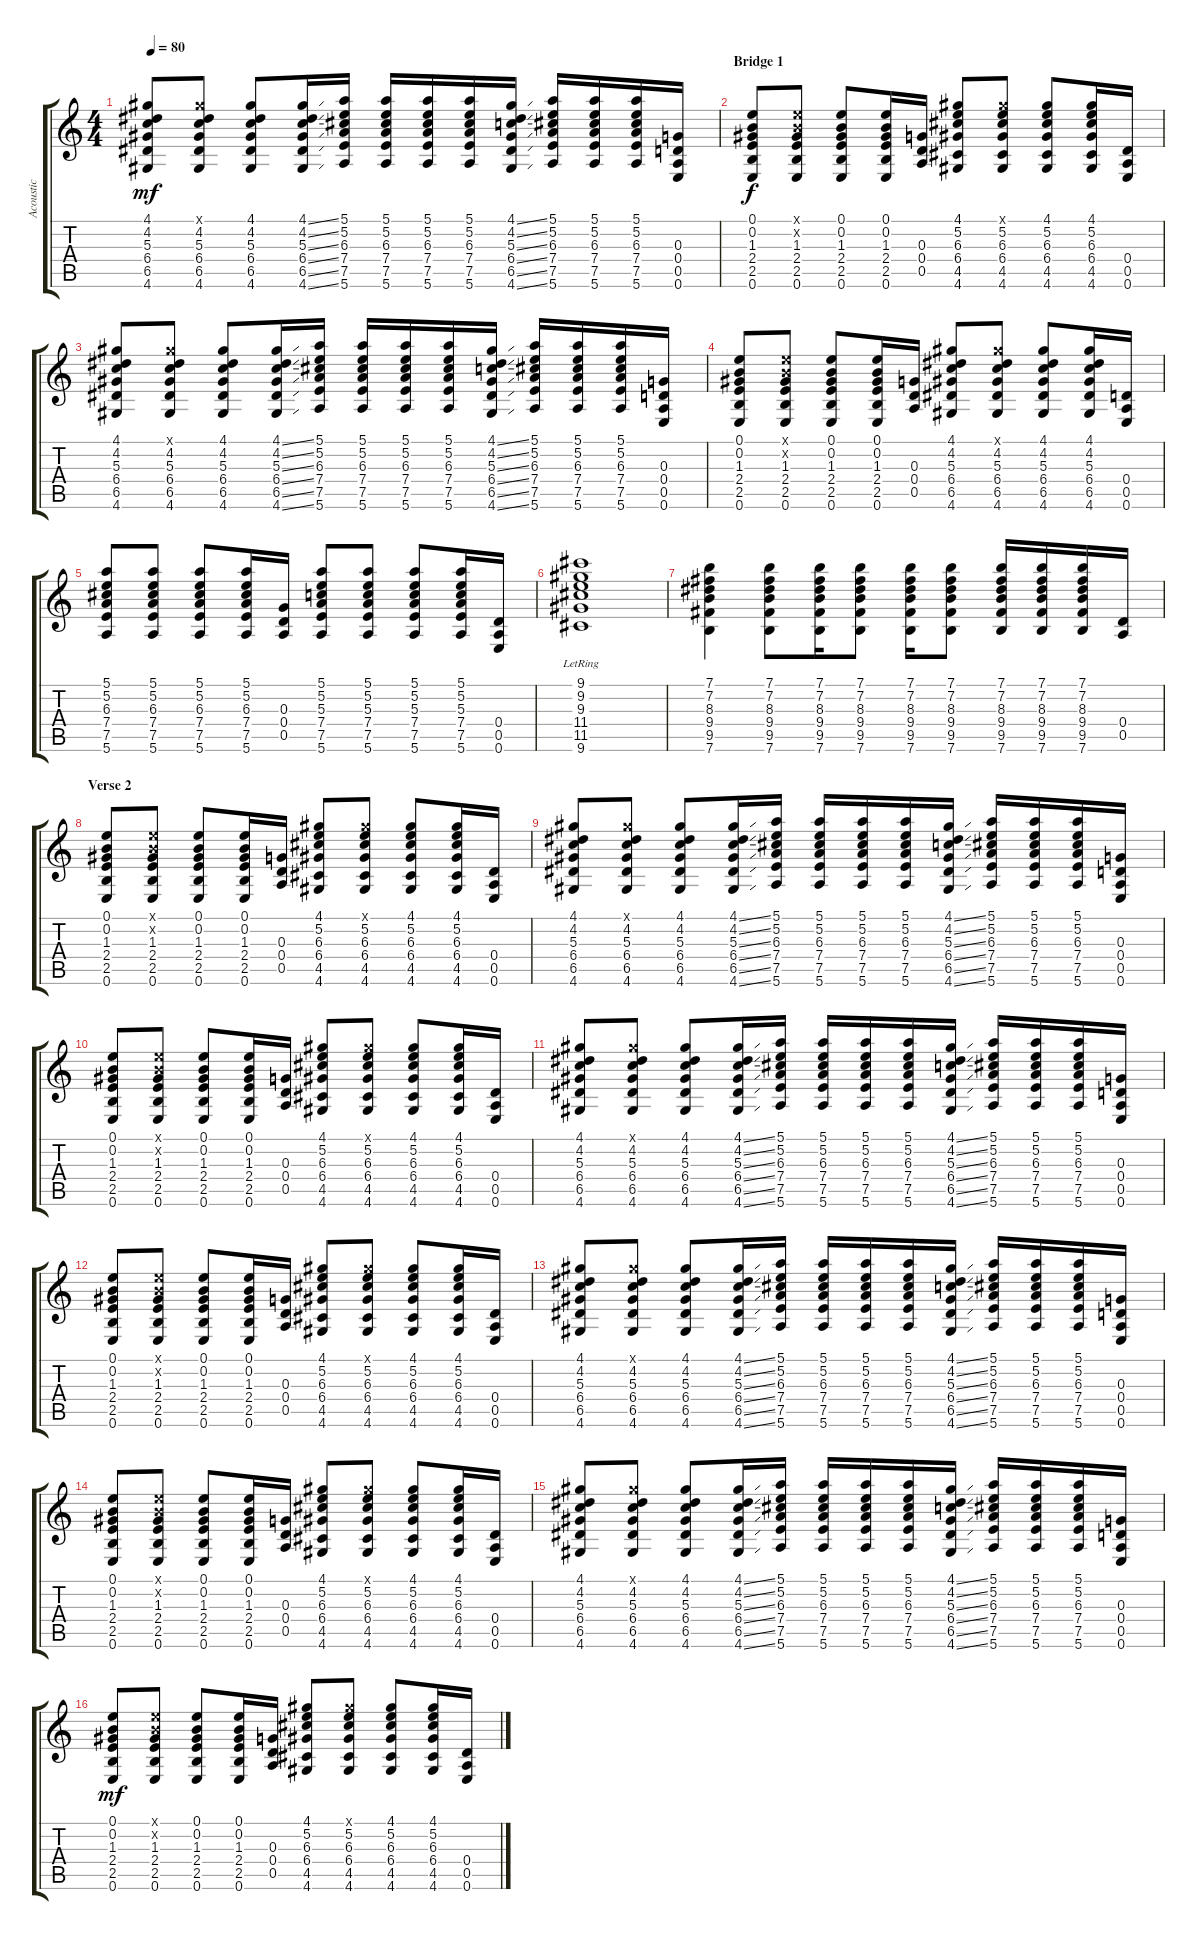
\track ("Acoustic" "Acoustic") {instrument acousticguitarsteel}
\staff {score tabs}
\tuning (E4 B3 G3 D3 A2 E2) {hide}
\ts (4 4)
\tempo 80
\clef g2
\ks c
(4.1 4.2 5.3 6.4 6.5 4.6).8{dy mf} (4.1{x} 4.2 5.3 6.4 6.5 4.6).8 (4.1 4.2 5.3 6.4 6.5 4.6).8 (4.1{ss} 4.2{ss} 5.3{ss} 6.4{ss} 6.5{ss} 4.6{ss}).16 (5.1 5.2 6.3 7.4 7.5 5.6).16 (5.1 5.2 6.3 7.4 7.5 5.6).16 (5.1 5.2 6.3 7.4 7.5 5.6).16 (5.1 5.2 6.3 7.4 7.5 5.6).16 (4.1{ss} 4.2{ss} 5.3{ss} 6.4{ss} 6.5{ss} 4.6{ss}).16 (5.1 5.2 6.3 7.4 7.5 5.6).16 (5.1 5.2 6.3 7.4 7.5 5.6).16 (5.1 5.2 6.3 7.4 7.5 5.6).16 (0.3 0.4 0.5 0.6).16 |
\section ("" "Bridge 1")
(0.1 0.2 1.3 2.4 2.5 0.6).8{dy f} (0.1{x} 0.2{x} 1.3 2.4 2.5 0.6).8 (0.1 0.2 1.3 2.4 2.5 0.6).8 (0.1 0.2 1.3 2.4 2.5 0.6).16 (0.3 0.4 0.5).16 (4.1 5.2 6.3 6.4 4.5 4.6).8 (4.1{x} 5.2 6.3 6.4 4.5 4.6).8 (4.1 5.2 6.3 6.4 4.5 4.6).8 (4.1 5.2 6.3 6.4 4.5 4.6).16 (0.4 0.5 0.6).16 |
(4.1 4.2 5.3 6.4 6.5 4.6).8 (4.1{x} 4.2 5.3 6.4 6.5 4.6).8 (4.1 4.2 5.3 6.4 6.5 4.6).8 (4.1{ss} 4.2{ss} 5.3{ss} 6.4{ss} 6.5{ss} 4.6{ss}).16 (5.1 5.2 6.3 7.4 7.5 5.6).16 (5.1 5.2 6.3 7.4 7.5 5.6).16 (5.1 5.2 6.3 7.4 7.5 5.6).16 (5.1 5.2 6.3 7.4 7.5 5.6).16 (4.1{ss} 4.2{ss} 5.3{ss} 6.4{ss} 6.5{ss} 4.6{ss}).16 (5.1 5.2 6.3 7.4 7.5 5.6).16 (5.1 5.2 6.3 7.4 7.5 5.6).16 (5.1 5.2 6.3 7.4 7.5 5.6).16 (0.3 0.4 0.5 0.6).16 |
(0.1 0.2 1.3 2.4 2.5 0.6).8 (0.1{x} 0.2{x} 1.3 2.4 2.5 0.6).8 (0.1 0.2 1.3 2.4 2.5 0.6).8 (0.1 0.2 1.3 2.4 2.5 0.6).16 (0.3 0.4 0.5).16 (4.1 4.2 5.3 6.4 6.5 4.6).8 (4.1{x} 4.2 5.3 6.4 6.5 4.6).8 (4.1 4.2 5.3 6.4 6.5 4.6).8 (4.1 4.2 5.3 6.4 6.5 4.6).16 (0.4 0.5 0.6).16 |
(5.1 5.2 6.3 7.4 7.5 5.6).8 (5.1 5.2 6.3 7.4 7.5 5.6).8 (5.1 5.2 6.3 7.4 7.5 5.6).8 (5.1 5.2 6.3 7.4 7.5 5.6).16 (0.3 0.4 0.5).16 (5.1 5.2 5.3 7.4 7.5 5.6).8 (5.1 5.2 5.3 7.4 7.5 5.6).8 (5.1 5.2 5.3 7.4 7.5 5.6).8 (5.1 5.2 5.3 7.4 7.5 5.6).16 (0.4 0.5 0.6).16 |
(9.1{lr} 9.2{lr} 9.3{lr} 11.4{lr} 11.5{lr} 9.6{lr}).1 |
(7.1 7.2 8.3 9.4 9.5 7.6).4 (7.1 7.2 8.3 9.4 9.5 7.6).8 (7.1 7.2 8.3 9.4 9.5 7.6).16 (7.1 7.2 8.3 9.4 9.5 7.6).8 (7.1 7.2 8.3 9.4 9.5 7.6).16 (7.1 7.2 8.3 9.4 9.5 7.6).8 (7.1 7.2 8.3 9.4 9.5 7.6).16 (7.1 7.2 8.3 9.4 9.5 7.6).16 (7.1 7.2 8.3 9.4 9.5 7.6).16 (0.4 0.5).16 |
\section ("" "Verse 2")
(0.1 0.2 1.3 2.4 2.5 0.6).8 (0.1{x} 0.2{x} 1.3 2.4 2.5 0.6).8 (0.1 0.2 1.3 2.4 2.5 0.6).8 (0.1 0.2 1.3 2.4 2.5 0.6).16 (0.3 0.4 0.5).16 (4.1 5.2 6.3 6.4 4.5 4.6).8 (4.1{x} 5.2 6.3 6.4 4.5 4.6).8 (4.1 5.2 6.3 6.4 4.5 4.6).8 (4.1 5.2 6.3 6.4 4.5 4.6).16 (0.4 0.5 0.6).16 |
(4.1 4.2 5.3 6.4 6.5 4.6).8 (4.1{x} 4.2 5.3 6.4 6.5 4.6).8 (4.1 4.2 5.3 6.4 6.5 4.6).8 (4.1{ss} 4.2{ss} 5.3{ss} 6.4{ss} 6.5{ss} 4.6{ss}).16 (5.1 5.2 6.3 7.4 7.5 5.6).16 (5.1 5.2 6.3 7.4 7.5 5.6).16 (5.1 5.2 6.3 7.4 7.5 5.6).16 (5.1 5.2 6.3 7.4 7.5 5.6).16 (4.1{ss} 4.2{ss} 5.3{ss} 6.4{ss} 6.5{ss} 4.6{ss}).16 (5.1 5.2 6.3 7.4 7.5 5.6).16 (5.1 5.2 6.3 7.4 7.5 5.6).16 (5.1 5.2 6.3 7.4 7.5 5.6).16 (0.3 0.4 0.5 0.6).16 |
(0.1 0.2 1.3 2.4 2.5 0.6).8 (0.1{x} 0.2{x} 1.3 2.4 2.5 0.6).8 (0.1 0.2 1.3 2.4 2.5 0.6).8 (0.1 0.2 1.3 2.4 2.5 0.6).16 (0.3 0.4 0.5).16 (4.1 5.2 6.3 6.4 4.5 4.6).8 (4.1{x} 5.2 6.3 6.4 4.5 4.6).8 (4.1 5.2 6.3 6.4 4.5 4.6).8 (4.1 5.2 6.3 6.4 4.5 4.6).16 (0.4 0.5 0.6).16 |
(4.1 4.2 5.3 6.4 6.5 4.6).8 (4.1{x} 4.2 5.3 6.4 6.5 4.6).8 (4.1 4.2 5.3 6.4 6.5 4.6).8 (4.1{ss} 4.2{ss} 5.3{ss} 6.4{ss} 6.5{ss} 4.6{ss}).16 (5.1 5.2 6.3 7.4 7.5 5.6).16 (5.1 5.2 6.3 7.4 7.5 5.6).16 (5.1 5.2 6.3 7.4 7.5 5.6).16 (5.1 5.2 6.3 7.4 7.5 5.6).16 (4.1{ss} 4.2{ss} 5.3{ss} 6.4{ss} 6.5{ss} 4.6{ss}).16 (5.1 5.2 6.3 7.4 7.5 5.6).16 (5.1 5.2 6.3 7.4 7.5 5.6).16 (5.1 5.2 6.3 7.4 7.5 5.6).16 (0.3 0.4 0.5 0.6).16 |
(0.1 0.2 1.3 2.4 2.5 0.6).8 (0.1{x} 0.2{x} 1.3 2.4 2.5 0.6).8 (0.1 0.2 1.3 2.4 2.5 0.6).8 (0.1 0.2 1.3 2.4 2.5 0.6).16 (0.3 0.4 0.5).16 (4.1 5.2 6.3 6.4 4.5 4.6).8 (4.1{x} 5.2 6.3 6.4 4.5 4.6).8 (4.1 5.2 6.3 6.4 4.5 4.6).8 (4.1 5.2 6.3 6.4 4.5 4.6).16 (0.4 0.5 0.6).16 |
(4.1 4.2 5.3 6.4 6.5 4.6).8 (4.1{x} 4.2 5.3 6.4 6.5 4.6).8 (4.1 4.2 5.3 6.4 6.5 4.6).8 (4.1{ss} 4.2{ss} 5.3{ss} 6.4{ss} 6.5{ss} 4.6{ss}).16 (5.1 5.2 6.3 7.4 7.5 5.6).16 (5.1 5.2 6.3 7.4 7.5 5.6).16 (5.1 5.2 6.3 7.4 7.5 5.6).16 (5.1 5.2 6.3 7.4 7.5 5.6).16 (4.1{ss} 4.2{ss} 5.3{ss} 6.4{ss} 6.5{ss} 4.6{ss}).16 (5.1 5.2 6.3 7.4 7.5 5.6).16 (5.1 5.2 6.3 7.4 7.5 5.6).16 (5.1 5.2 6.3 7.4 7.5 5.6).16 (0.3 0.4 0.5 0.6).16 |
(0.1 0.2 1.3 2.4 2.5 0.6).8 (0.1{x} 0.2{x} 1.3 2.4 2.5 0.6).8 (0.1 0.2 1.3 2.4 2.5 0.6).8 (0.1 0.2 1.3 2.4 2.5 0.6).16 (0.3 0.4 0.5).16 (4.1 5.2 6.3 6.4 4.5 4.6).8 (4.1{x} 5.2 6.3 6.4 4.5 4.6).8 (4.1 5.2 6.3 6.4 4.5 4.6).8 (4.1 5.2 6.3 6.4 4.5 4.6).16 (0.4 0.5 0.6).16 |
(4.1 4.2 5.3 6.4 6.5 4.6).8 (4.1{x} 4.2 5.3 6.4 6.5 4.6).8 (4.1 4.2 5.3 6.4 6.5 4.6).8 (4.1{ss} 4.2{ss} 5.3{ss} 6.4{ss} 6.5{ss} 4.6{ss}).16 (5.1 5.2 6.3 7.4 7.5 5.6).16 (5.1 5.2 6.3 7.4 7.5 5.6).16 (5.1 5.2 6.3 7.4 7.5 5.6).16 (5.1 5.2 6.3 7.4 7.5 5.6).16 (4.1{ss} 4.2{ss} 5.3{ss} 6.4{ss} 6.5{ss} 4.6{ss}).16 (5.1 5.2 6.3 7.4 7.5 5.6).16 (5.1 5.2 6.3 7.4 7.5 5.6).16 (5.1 5.2 6.3 7.4 7.5 5.6).16 (0.3 0.4 0.5 0.6).16 |
(0.1 0.2 1.3 2.4 2.5 0.6).8{dy mf} (0.1{x} 0.2{x} 1.3 2.4 2.5 0.6).8 (0.1 0.2 1.3 2.4 2.5 0.6).8 (0.1 0.2 1.3 2.4 2.5 0.6).16 (0.3 0.4 0.5).16 (4.1 5.2 6.3 6.4 4.5 4.6).8 (4.1{x} 5.2 6.3 6.4 4.5 4.6).8 (4.1 5.2 6.3 6.4 4.5 4.6).8 (4.1 5.2 6.3 6.4 4.5 4.6).16 (0.4 0.5 0.6).16
